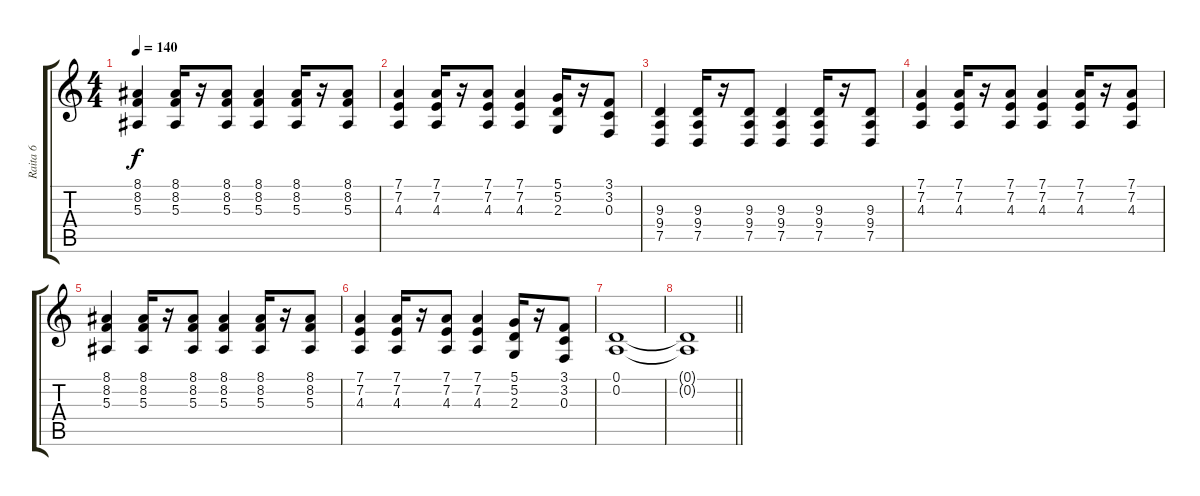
\track ("Raita 6" "Raita 6") {instrument choiraahs}
\staff {score tabs}
\tuning (D4 A3 F3 C3 G2 D2) {hide}
\ts (4 4)
\tempo 140
\clef g2
\ks c
(8.1 8.2 5.3).4{dy f} (8.1 8.2 5.3).16 r.16 (8.1 8.2 5.3).8 (8.1 8.2 5.3).4 (8.1 8.2 5.3).16 r.16 (8.1 8.2 5.3).8 |
(7.1 7.2 4.3).4 (7.1 7.2 4.3).16 r.16 (7.1 7.2 4.3).8 (7.1 7.2 4.3).4 (5.1 5.2 2.3).16 r.16 (3.1 3.2 0.3).8 |
(9.3 9.4 7.5).4 (9.3 9.4 7.5).16 r.16 (9.3 9.4 7.5).8 (9.3 9.4 7.5).4 (9.3 9.4 7.5).16 r.16 (9.3 9.4 7.5).8 |
(7.1 7.2 4.3).4 (7.1 7.2 4.3).16 r.16 (7.1 7.2 4.3).8 (7.1 7.2 4.3).4 (7.1 7.2 4.3).16 r.16 (7.1 7.2 4.3).8 |
(8.1 8.2 5.3).4 (8.1 8.2 5.3).16 r.16 (8.1 8.2 5.3).8 (8.1 8.2 5.3).4 (8.1 8.2 5.3).16 r.16 (8.1 8.2 5.3).8 |
(7.1 7.2 4.3).4 (7.1 7.2 4.3).16 r.16 (7.1 7.2 4.3).8 (7.1 7.2 4.3).4 (5.1 5.2 2.3).16 r.16 (3.1 3.2 0.3).8 |
(0.1 0.2).1 |
\barLineRight lightlight
(0.1{t} 0.2{t}).1
